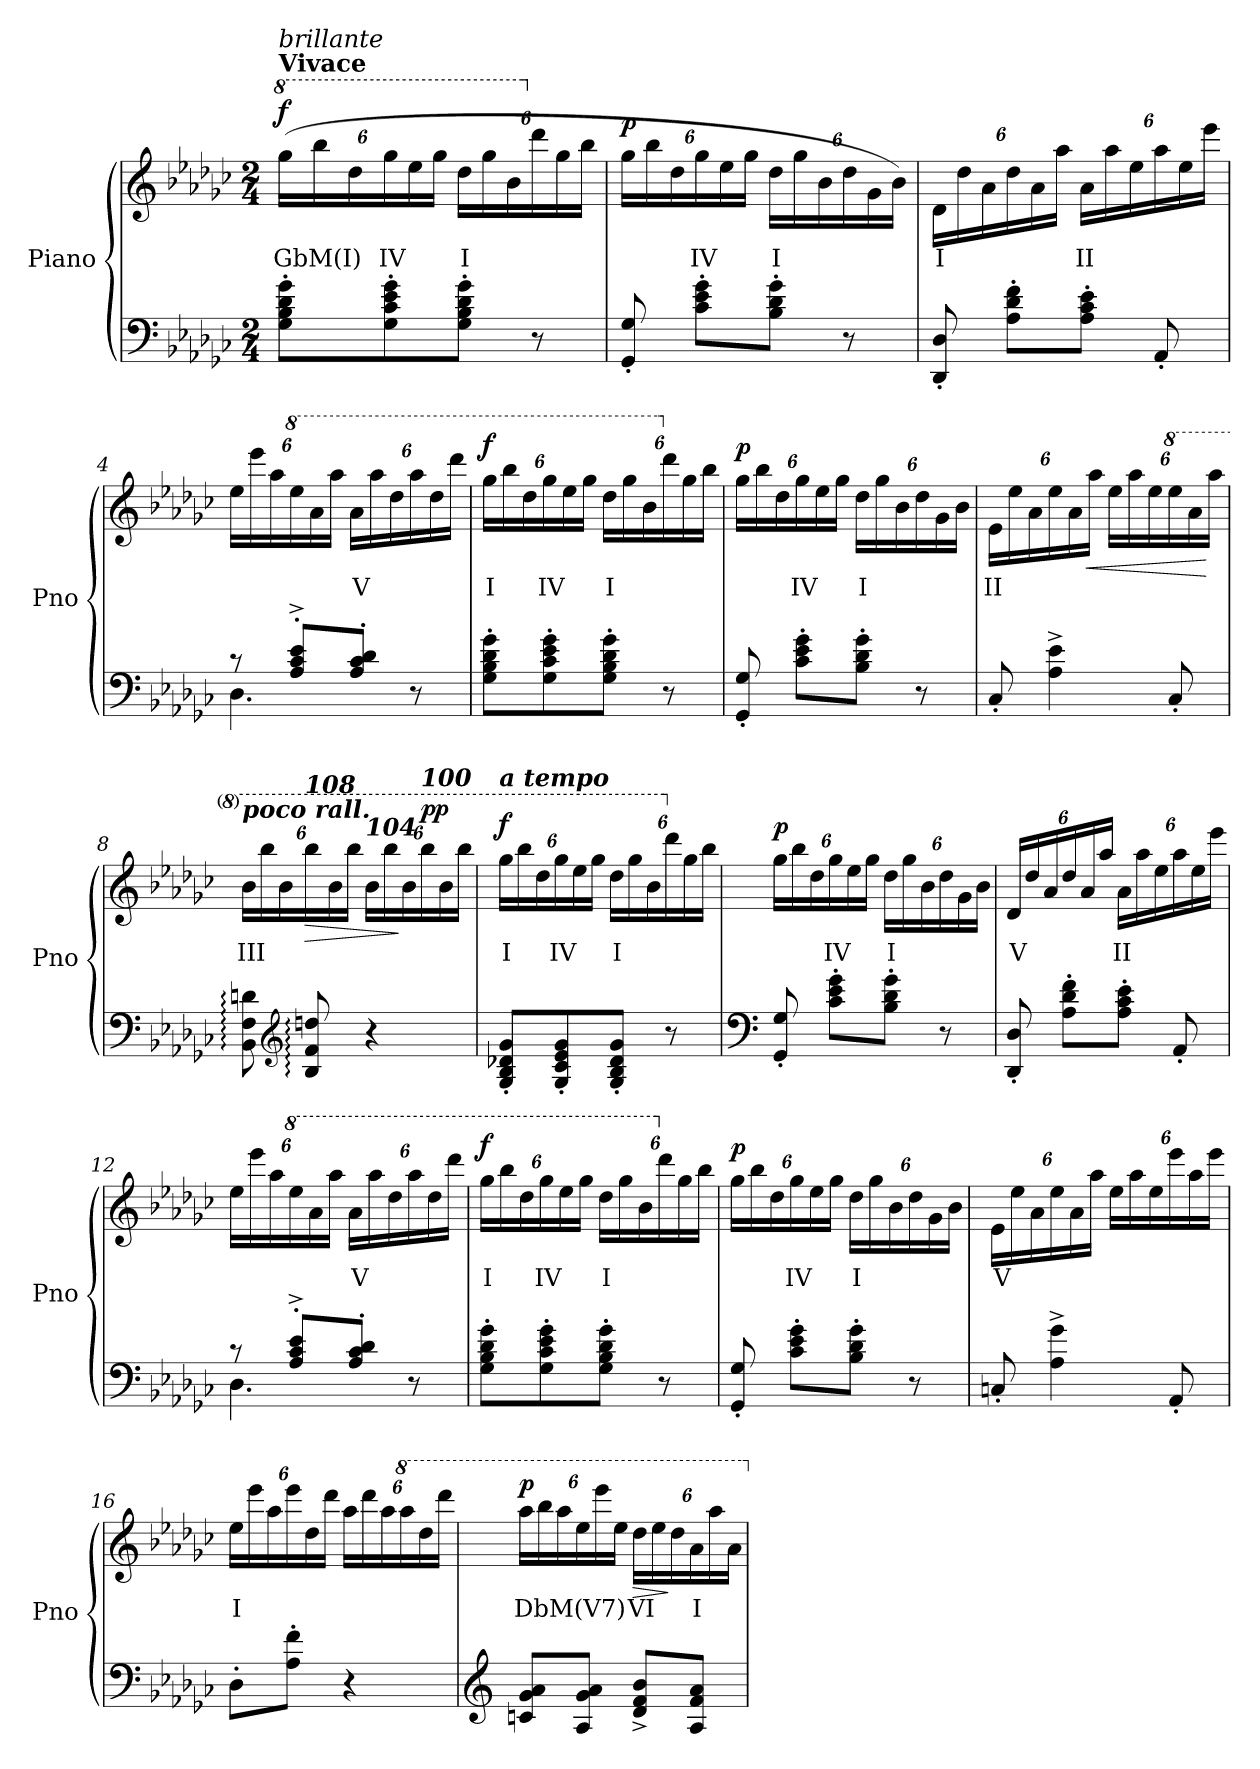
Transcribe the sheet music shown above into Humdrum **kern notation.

**kern	**kern	**text	**dynam
*part1	*part1	*part1	*part1
*staff2	*staff1	*staff1	*staff1/2
*I"Piano	*	*	*
*I'Pno	*	*	*
*clefF4	*clefG2	*	*
*k[b-e-a-d-g-c-]	*k[b-e-a-d-g-c-]	*	*
*M2/4	*M2/4	*	*
*MM116	*MM116	*	*
*	*8va	*	*
*	*Xbrackettup	*	*
=1	=1	=1	=1
!	!LO:TX:a:B:t=Vivace	!	!
!	!LO:TX:a:i:t=brillante	!	!
!	!	!LO:LY:b	!LO:DY:b
8G-\' 8B-\' 8d-\' 8g-\'L	(>24ggg-\LL	GbM(I)	f
.	24bbb-\	.	.
.	24ddd-\	.	.
!	!	!LO:LY:b	!
8G-\' 8c-\' 8e-\' 8g-\'	24ggg-\	IV	.
.	24eee-\	.	.
.	24ggg-\JJ	.	.
!	!	!LO:LY:b	!
8G-\' 8B-\' 8d-\' 8g-\'J	24ddd-\LL	I	.
.	24ggg-\	.	.
.	24bb-\	.	.
*	*X8va	*	*
8r	24ddd-\	.	.
.	24gg-\	.	.
.	24bb-\JJ	.	.
=2	=2	=2	=2
!	!	!	!LO:DY:b
8GG-/' 8G-/'	24gg-\LL	.	p
.	24bb-\	.	.
.	24dd-\	.	.
!	!	!LO:LY:b	!
8c-\' 8e-\' 8g-\'L	24gg-\	IV	.
.	24ee-\	.	.
.	24gg-\JJ	.	.
!	!	!LO:LY:b	!
8B-\' 8d-\' 8g-\'J	24dd-\LL	I	.
.	24gg-\	.	.
.	24b-\	.	.
8r	24dd-\	.	.
.	24g-\	.	.
.	24b-\JJ)	.	.
=3	=3	=3	=3
!	!	!LO:LY:b	!
8DD-/' 8D-/'	24d-\LL	I	.
.	24dd-\	.	.
.	24a-\	.	.
8A-\' 8d-\' 8f\'L	24dd-\	.	.
.	24a-\	.	.
.	24aa-\JJ	.	.
!	!	!LO:LY:b	!
8A-\' 8c-\' 8e-\'J	24a-\LL	II	.
.	24aa-\	.	.
.	24ee-\	.	.
8AA-'/	24aa-\	.	.
.	24ee-\	.	.
.	24eee-\JJ	.	.
!!LO:LB:g=z
=4	=4	=4	=4
*^	*	*	*
8r	4.D-\	24ee-\LL	.	.
.	.	24eee-\	.	.
.	.	24aa-\	.	.
*	*	*8va	*	*
8A-/'^ 8c-/'^ 8e-/'^L	.	24eee-\	.	.
.	.	24aa-\	.	.
.	.	24aaa-\JJ	.	.
!	!	!	!LO:LY:b	!
8A-/' 8c-/' 8d-/'J	.	24aa-\LL	V	.
.	.	24aaa-\	.	.
.	.	24ddd-\	.	.
8r	8ryy	24aaa-\	.	.
.	.	24ddd-\	.	.
.	.	24dddd-\JJ	.	.
*v	*v	*	*	*
=5	=5	=5	=5
!	!	!LO:LY:b	!LO:DY:b
8G-\' 8B-\' 8d-\' 8g-\'L	24ggg-\LL	I	f
.	24bbb-\	.	.
.	24ddd-\	.	.
!	!	!LO:LY:b	!
8G-\' 8c-\' 8e-\' 8g-\'	24ggg-\	IV	.
.	24eee-\	.	.
.	24ggg-\JJ	.	.
!	!	!LO:LY:b	!
8G-\' 8B-\' 8d-\' 8g-\'J	24ddd-\LL	I	.
.	24ggg-\	.	.
.	24bb-\	.	.
*	*X8va	*	*
8r	24ddd-\	.	.
.	24gg-\	.	.
.	24bb-\JJ	.	.
=6	=6	=6	=6
!	!	!	!LO:DY:b
8GG-/' 8G-/'	24gg-\LL	.	p
.	24bb-\	.	.
.	24dd-\	.	.
!	!	!LO:LY:b	!
8c-\' 8e-\' 8g-\'L	24gg-\	IV	.
.	24ee-\	.	.
.	24gg-\JJ	.	.
!	!	!LO:LY:b	!
8B-\' 8d-\' 8g-\'J	24dd-\LL	I	.
.	24gg-\	.	.
.	24b-\	.	.
8r	24dd-\	.	.
.	24g-\	.	.
.	24b-\JJ	.	.
=7	=7	=7	=7
!	!	!LO:LY:b	!
8C-'/	24e-\LL	II	.
.	24ee-\	.	.
.	24a-\	.	.
4A-\^ 4e-\^	24ee-\	.	.
.	24a-\	.	.
!	!	!	!LO:HP:b
.	24aa-\JJ	.	<
.	24ee-\LL	.	.
.	24aa-\	.	.
.	24ee-\	.	.
*	*8va	*	*
8C-'/	24eee-\	.	.
.	24aa-\	.	.
.	24aaa-\JJ	.	[
!!LO:LB:g=z
=8	=8	=8	=8
!	!LO:TX:a:Bi:t=poco rall.	!	!
!	!	!LO:LY:b	!
8BB-\: 8F\: 8dn\:	24bb-\LL	III	.
.	24bbb-\	.	.
.	24bb-\	.	.
*clefG2	*	*	*
!	!LO:TX:a:Bi:t=108	!	!
!	!	!	!LO:HP:b
8B-/: 8f/: 8ddn/:	24bbb-\	.	>
.	24bb-\	.	.
.	24bbb-\JJ	.	.
!	!LO:TX:a:Bi:t=104	!	!
4r	24bb-\LL	.	.
.	24bbb-\	.	.
.	24bb-\	.	]
!	!LO:TX:a:Bi:t=100	!	!
!	!	!	!LO:DY:b
.	24bbb-\	.	pp
.	24bb-\	.	.
.	24bbb-\JJ	.	.
=9	=9	=9	=9
!	!LO:TX:a:Bi:t=a tempo	!	!
!	!	!LO:LY:b	!LO:DY:b
8G-/' 8B-/' 8d-X/' 8g-/'L	24ggg-\LL	I	f
.	24bbb-\	.	.
.	24ddd-\	.	.
!	!	!LO:LY:b	!
8G-/' 8c-/' 8e-/' 8g-/'	24ggg-\	IV	.
.	24eee-\	.	.
.	24ggg-\JJ	.	.
!	!	!LO:LY:b	!
8G-/' 8B-/' 8d-/' 8g-/'J	24ddd-\LL	I	.
.	24ggg-\	.	.
.	24bb-\	.	.
*	*X8va	*	*
8r	24ddd-\	.	.
.	24gg-\	.	.
.	24bb-\JJ	.	.
=10	=10	=10	=10
*clefF4	*	*	*
!	!	!	!LO:DY:b
8GG-/' 8G-/'	24gg-\LL	.	p
.	24bb-\	.	.
.	24dd-\	.	.
!	!	!LO:LY:b	!
8c-\' 8e-\' 8g-\'L	24gg-\	IV	.
.	24ee-\	.	.
.	24gg-\JJ	.	.
!	!	!LO:LY:b	!
8B-\' 8d-\' 8g-\'J	24dd-\LL	I	.
.	24gg-\	.	.
.	24b-\	.	.
8r	24dd-\	.	.
.	24g-\	.	.
.	24b-\JJ	.	.
!!LO:PB:g=z
=11	=11	=11	=11
!	!	!LO:LY:b	!
8DD-/' 8D-/'	24d-/LL	V	.
.	24dd-/	.	.
.	24a-/	.	.
8A-\' 8d-\' 8f\'L	24dd-/	.	.
.	24a-/	.	.
.	24aa-/JJ	.	.
!	!	!LO:LY:b	!
8A-\' 8c-\' 8e-\'J	24a-\LL	II	.
.	24aa-\	.	.
.	24ee-\	.	.
8AA-'/	24aa-\	.	.
.	24ee-\	.	.
.	24eee-\JJ	.	.
!!LO:LB:g=z
=12	=12	=12	=12
*^	*	*	*
8r	4.D-\	24ee-\LL	.	.
.	.	24eee-\	.	.
.	.	24aa-\	.	.
*	*	*8va	*	*
8A-/'^ 8c-/'^ 8e-/'^L	.	24eee-\	.	.
.	.	24aa-\	.	.
.	.	24aaa-\JJ	.	.
!	!	!	!LO:LY:b	!
8A-/' 8c-/' 8d-/'J	.	24aa-\LL	V	.
.	.	24aaa-\	.	.
.	.	24ddd-\	.	.
8r	8ryy	24aaa-\	.	.
.	.	24ddd-\	.	.
.	.	24dddd-\JJ	.	.
*v	*v	*	*	*
=13	=13	=13	=13
!	!	!LO:LY:b	!LO:DY:b
8G-\' 8B-\' 8d-\' 8g-\'L	24ggg-\LL	I	f
.	24bbb-\	.	.
.	24ddd-\	.	.
!	!	!LO:LY:b	!
8G-\' 8c-\' 8e-\' 8g-\'	24ggg-\	IV	.
.	24eee-\	.	.
.	24ggg-\JJ	.	.
!	!	!LO:LY:b	!
8G-\' 8B-\' 8d-\' 8g-\'J	24ddd-\LL	I	.
.	24ggg-\	.	.
.	24bb-\	.	.
*	*X8va	*	*
8r	24ddd-\	.	.
.	24gg-\	.	.
.	24bb-\JJ	.	.
=14	=14	=14	=14
!	!	!	!LO:DY:b
8GG-/' 8G-/'	24gg-\LL	.	p
.	24bb-\	.	.
.	24dd-\	.	.
!	!	!LO:LY:b	!
8c-\' 8e-\' 8g-\'L	24gg-\	IV	.
.	24ee-\	.	.
.	24gg-\JJ	.	.
!	!	!LO:LY:b	!
8B-\' 8d-\' 8g-\'J	24dd-\LL	I	.
.	24gg-\	.	.
.	24b-\	.	.
8r	24dd-\	.	.
.	24g-\	.	.
.	24b-\JJ	.	.
!!LO:LB:g=z
=15	=15	=15	=15
!	!	!LO:LY:b	!
8Cn'/	24e-\LL	V	.
.	24ee-\	.	.
.	24a-\	.	.
4A-\^ 4g-\^	24ee-\	.	.
.	24a-\	.	.
.	24aa-\JJ	.	.
.	24ee-\LL	.	.
.	24aa-\	.	.
.	24ee-\	.	.
8AA-'/	24eee-\	.	.
.	24aa-\	.	.
.	24eee-\JJ	.	.
!!LO:LB:g=z
=16	=16	=16	=16
!	!	!LO:LY:b	!
8D-'\L	24ee-\LL	I	.
.	24eee-\	.	.
.	24aa-\	.	.
8A-\' 8f\'J	24eee-\	.	.
.	24dd-\	.	.
.	24ddd-\JJ	.	.
4r	24aa-\LL	.	.
.	24ddd-\	.	.
.	24aa-\	.	.
*	*8va	*	*
.	24aaa-\	.	.
.	24ddd-\	.	.
.	24dddd-\JJ	.	.
=17	=17	=17	=17
*clefG2	*	*	*
!	!	!LO:LY:b	!LO:DY:b
8cn/ 8g-/ 8a-/L	24aaa-\LL	DbM(V7)	p
.	24bbb-\	.	.
.	24aaa-\	.	.
8A-/ 8g-/ 8a-/J	24eee-\	.	.
.	24eeee-\	.	.
.	24eee-\JJ	.	.
!	!	!LO:LY:b	!LO:HP:b
8d-/^ 8f/^ 8b-/^L	24ddd-\LL	VI	>
.	24eee-\	.	.
.	24ddd-\	.	]
!	!	!LO:LY:b	!
8A-/ 8f/ 8a-/J	24aa-\	I	.
.	24aaa-\	.	.
.	24aa-\JJ	.	.
*	*X8va	*	*
=	=	=	=
*-	*-	*-	*-
